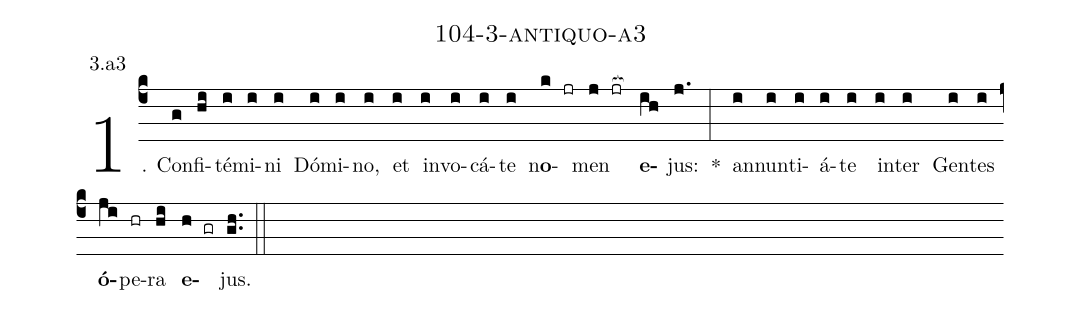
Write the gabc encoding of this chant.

name: 104-3-antiquo-a3;
annotation: 3.a3;
%%
(c4)1. Con(g)fi(hi)té(i)mi(i)ni(i) Dó(i)mi(i)no,(i) et(i) in(i)vo(i)cá(i)te(i) n<b>o</b>(k jr)men(j jr[ocb:1{]) <b>e</b>(ih[ocb:0}])jus:(j.) *(:) an(i)nun(i)ti(i)á(i)te(i) in(i)ter(i) Gen(i)tes(i) <b>ó</b>(ji)pe(hr)ra(hi) <b>e</b>(h gr)jus.(gh..) (::)
